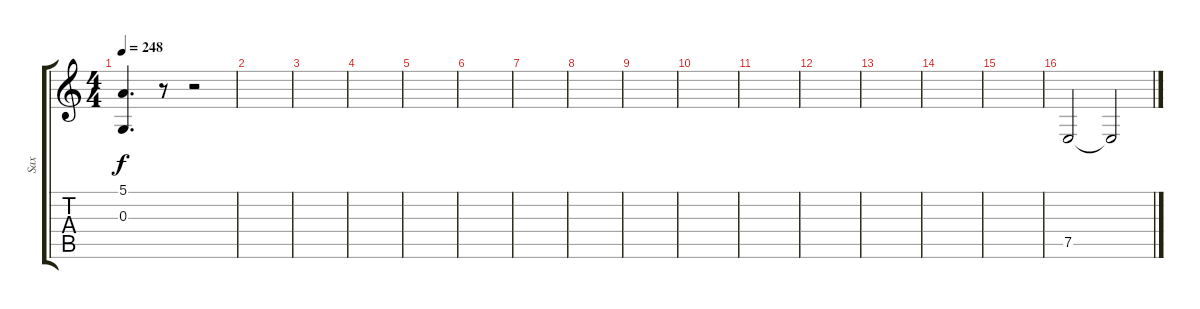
\track ("Sax" "Sax") {instrument altosax}
\staff {score tabs}
\tuning (E4 B3 G3 D3 A2 E2) {hide}
\ts (4 4)
\tempo 248
\clef g2
\ks c
(5.1{t} 0.3).4{d dy f} r.8 r.2 |
|
|
|
|
|
|
|
|
|
|
|
|
|
|
7.5.2 7.5{t}.2
